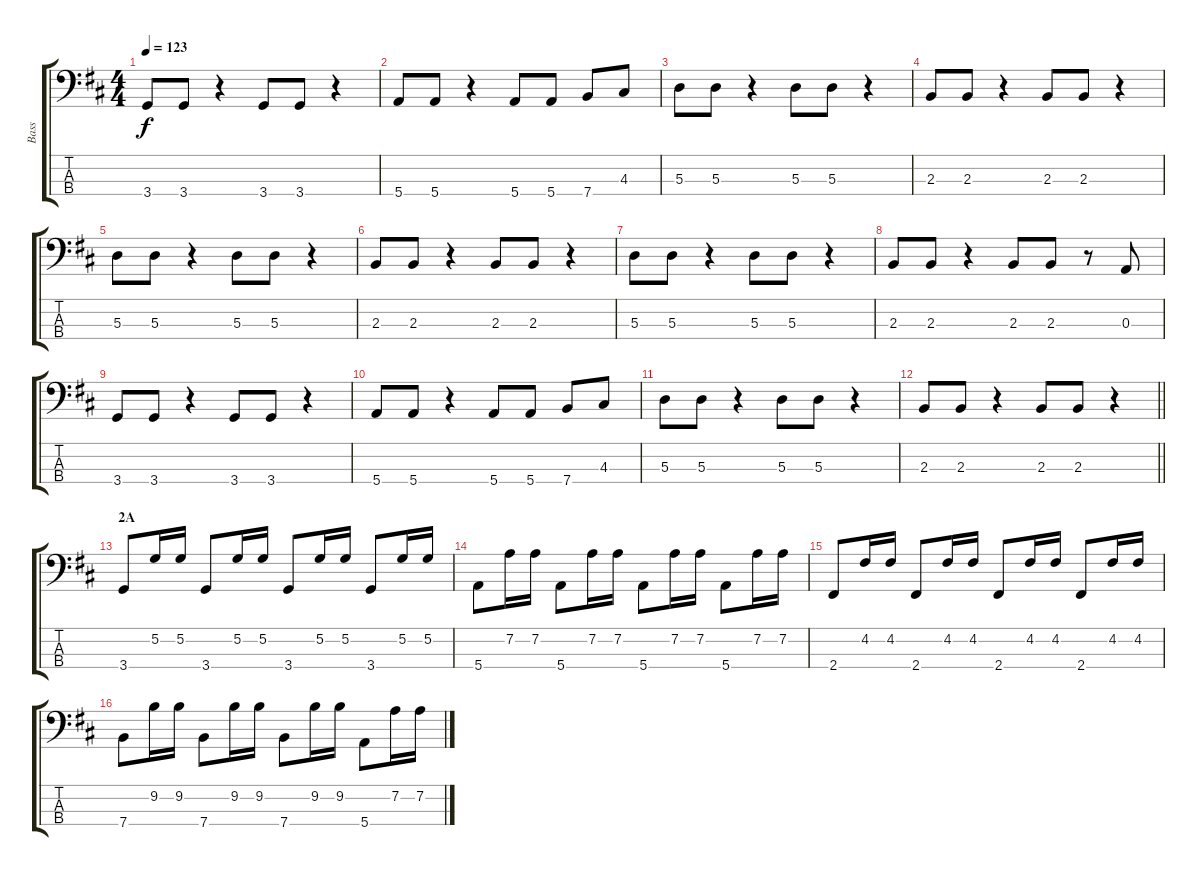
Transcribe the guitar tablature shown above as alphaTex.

\track ("Bass" "Bass") {instrument electricbassfinger}
\staff {score tabs}
\tuning (G2 D2 A1 E1) {hide}
\ts (4 4)
\tempo 123
\clef f4
\ks d
3.4.8{dy f} 3.4.8 r.4 3.4.8 3.4.8 r.4 |
5.4.8 5.4.8 r.4 5.4.8 5.4.8 7.4.8 4.3.8 |
5.3.8 5.3.8 r.4 5.3.8 5.3.8 r.4 |
2.3.8 2.3.8 r.4 2.3.8 2.3.8 r.4 |
5.3.8 5.3.8 r.4 5.3.8 5.3.8 r.4 |
2.3.8 2.3.8 r.4 2.3.8 2.3.8 r.4 |
5.3.8 5.3.8 r.4 5.3.8 5.3.8 r.4 |
2.3.8 2.3.8 r.4 2.3.8 2.3.8 r.8 0.3.8 |
3.4.8 3.4.8 r.4 3.4.8 3.4.8 r.4 |
5.4.8 5.4.8 r.4 5.4.8 5.4.8 7.4.8 4.3.8 |
5.3.8 5.3.8 r.4 5.3.8 5.3.8 r.4 |
\barLineRight lightlight
2.3.8 2.3.8 r.4 2.3.8 2.3.8 r.4 |
\section ("" "2A")
3.4.8 5.2.16 5.2.16 3.4.8 5.2.16 5.2.16 3.4.8 5.2.16 5.2.16 3.4.8 5.2.16 5.2.16 |
5.4.8 7.2.16 7.2.16 5.4.8 7.2.16 7.2.16 5.4.8 7.2.16 7.2.16 5.4.8 7.2.16 7.2.16 |
2.4.8 4.2.16 4.2.16 2.4.8 4.2.16 4.2.16 2.4.8 4.2.16 4.2.16 2.4.8 4.2.16 4.2.16 |
7.4.8 9.2.16 9.2.16 7.4.8 9.2.16 9.2.16 7.4.8 9.2.16 9.2.16 5.4.8 7.2.16 7.2.16
